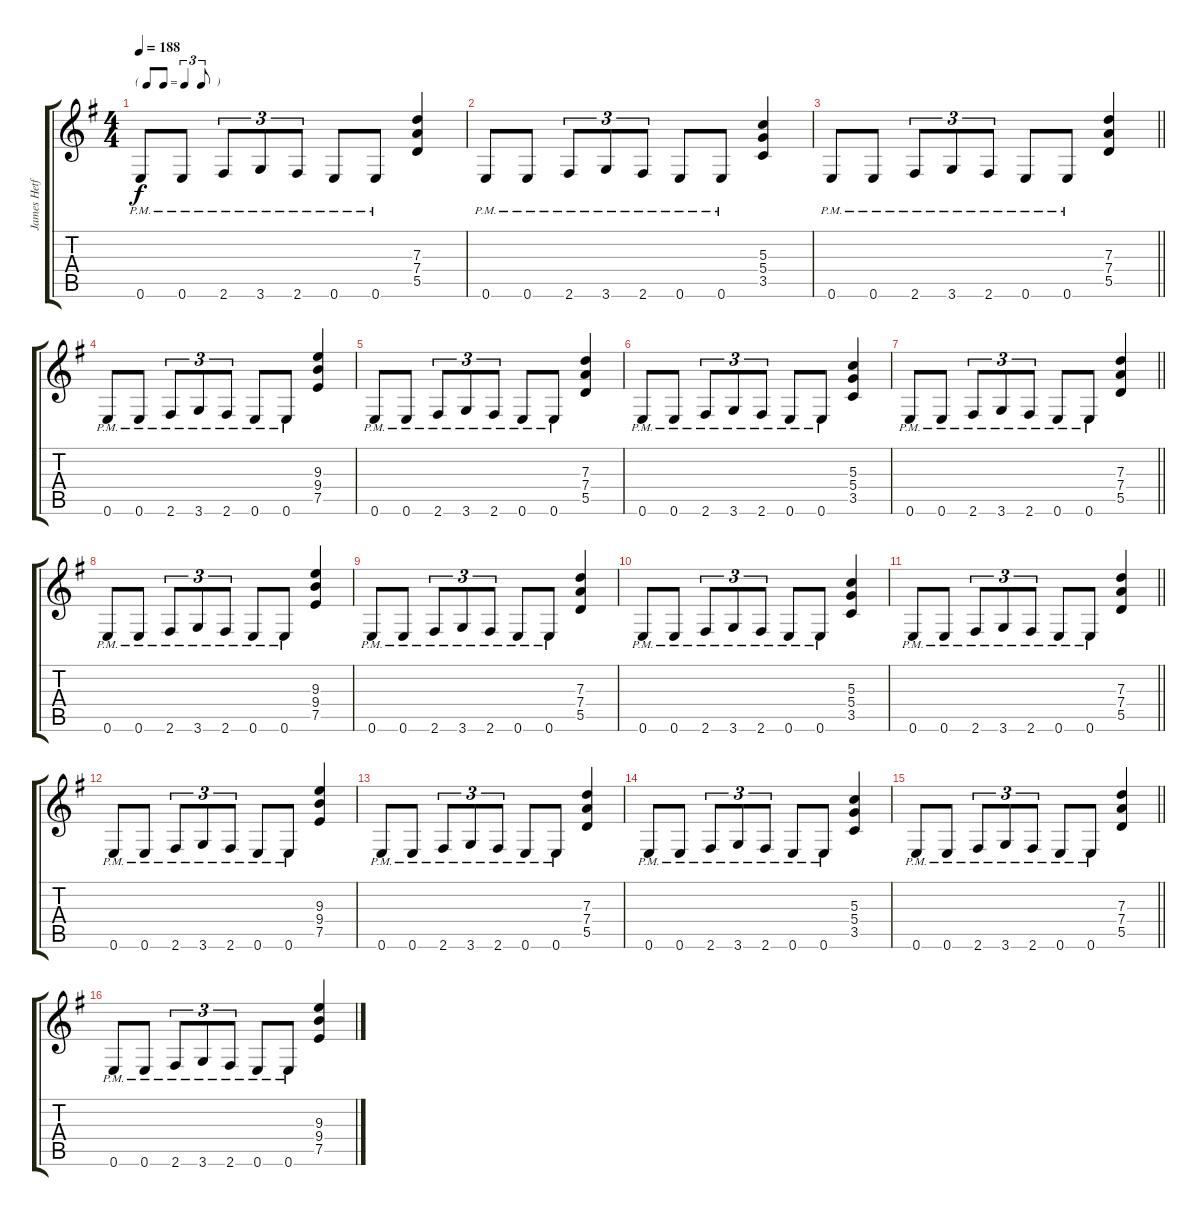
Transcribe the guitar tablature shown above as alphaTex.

\track ("James Hetfield" "James Hetf") {instrument distortionguitar}
\staff {score tabs}
\tuning (E4 B3 G3 D3 A2 E2) {hide}
\ts (4 4)
\tf triplet8th
\tempo 188
\clef g2
\ks g
0.6{pm}.8{dy f} 0.6{pm}.8 2.6{pm}.8{tu (3 2)} 3.6{pm}.8{tu (3 2)} 2.6{pm}.8{tu (3 2)} 0.6{pm}.8 0.6{pm}.8 (7.3 7.4 5.5).4 |
0.6{pm}.8 0.6{pm}.8 2.6{pm}.8{tu (3 2)} 3.6{pm}.8{tu (3 2)} 2.6{pm}.8{tu (3 2)} 0.6{pm}.8 0.6{pm}.8 (5.3 5.4 3.5).4 |
\barLineRight lightlight
0.6{pm}.8 0.6{pm}.8 2.6{pm}.8{tu (3 2)} 3.6{pm}.8{tu (3 2)} 2.6{pm}.8{tu (3 2)} 0.6{pm}.8 0.6{pm}.8 (7.3 7.4 5.5).4 |
0.6{pm}.8 0.6{pm}.8 2.6{pm}.8{tu (3 2)} 3.6{pm}.8{tu (3 2)} 2.6{pm}.8{tu (3 2)} 0.6{pm}.8 0.6{pm}.8 (9.3 9.4 7.5).4 |
0.6{pm}.8 0.6{pm}.8 2.6{pm}.8{tu (3 2)} 3.6{pm}.8{tu (3 2)} 2.6{pm}.8{tu (3 2)} 0.6{pm}.8 0.6{pm}.8 (7.3 7.4 5.5).4 |
0.6{pm}.8 0.6{pm}.8 2.6{pm}.8{tu (3 2)} 3.6{pm}.8{tu (3 2)} 2.6{pm}.8{tu (3 2)} 0.6{pm}.8 0.6{pm}.8 (5.3 5.4 3.5).4 |
\barLineRight lightlight
0.6{pm}.8 0.6{pm}.8 2.6{pm}.8{tu (3 2)} 3.6{pm}.8{tu (3 2)} 2.6{pm}.8{tu (3 2)} 0.6{pm}.8 0.6{pm}.8 (7.3 7.4 5.5).4 |
0.6{pm}.8 0.6{pm}.8 2.6{pm}.8{tu (3 2)} 3.6{pm}.8{tu (3 2)} 2.6{pm}.8{tu (3 2)} 0.6{pm}.8 0.6{pm}.8 (9.3 9.4 7.5).4 |
0.6{pm}.8 0.6{pm}.8 2.6{pm}.8{tu (3 2)} 3.6{pm}.8{tu (3 2)} 2.6{pm}.8{tu (3 2)} 0.6{pm}.8 0.6{pm}.8 (7.3 7.4 5.5).4 |
0.6{pm}.8 0.6{pm}.8 2.6{pm}.8{tu (3 2)} 3.6{pm}.8{tu (3 2)} 2.6{pm}.8{tu (3 2)} 0.6{pm}.8 0.6{pm}.8 (5.3 5.4 3.5).4 |
\barLineRight lightlight
0.6{pm}.8 0.6{pm}.8 2.6{pm}.8{tu (3 2)} 3.6{pm}.8{tu (3 2)} 2.6{pm}.8{tu (3 2)} 0.6{pm}.8 0.6{pm}.8 (7.3 7.4 5.5).4 |
0.6{pm}.8{volume 14} 0.6{pm}.8 2.6{pm}.8{tu (3 2)} 3.6{pm}.8{tu (3 2)} 2.6{pm}.8{tu (3 2)} 0.6{pm}.8 0.6{pm}.8 (9.3 9.4 7.5).4 |
0.6{pm}.8 0.6{pm}.8 2.6{pm}.8{tu (3 2)} 3.6{pm}.8{tu (3 2)} 2.6{pm}.8{tu (3 2)} 0.6{pm}.8 0.6{pm}.8 (7.3 7.4 5.5).4 |
0.6{pm}.8 0.6{pm}.8 2.6{pm}.8{tu (3 2)} 3.6{pm}.8{tu (3 2)} 2.6{pm}.8{tu (3 2)} 0.6{pm}.8 0.6{pm}.8 (5.3 5.4 3.5).4 |
\barLineRight lightlight
0.6{pm}.8 0.6{pm}.8 2.6{pm}.8{tu (3 2)} 3.6{pm}.8{tu (3 2)} 2.6{pm}.8{tu (3 2)} 0.6{pm}.8 0.6{pm}.8 (7.3 7.4 5.5).4 |
0.6{pm}.8 0.6{pm}.8 2.6{pm}.8{tu (3 2)} 3.6{pm}.8{tu (3 2)} 2.6{pm}.8{tu (3 2)} 0.6{pm}.8 0.6{pm}.8 (9.3 9.4 7.5).4
